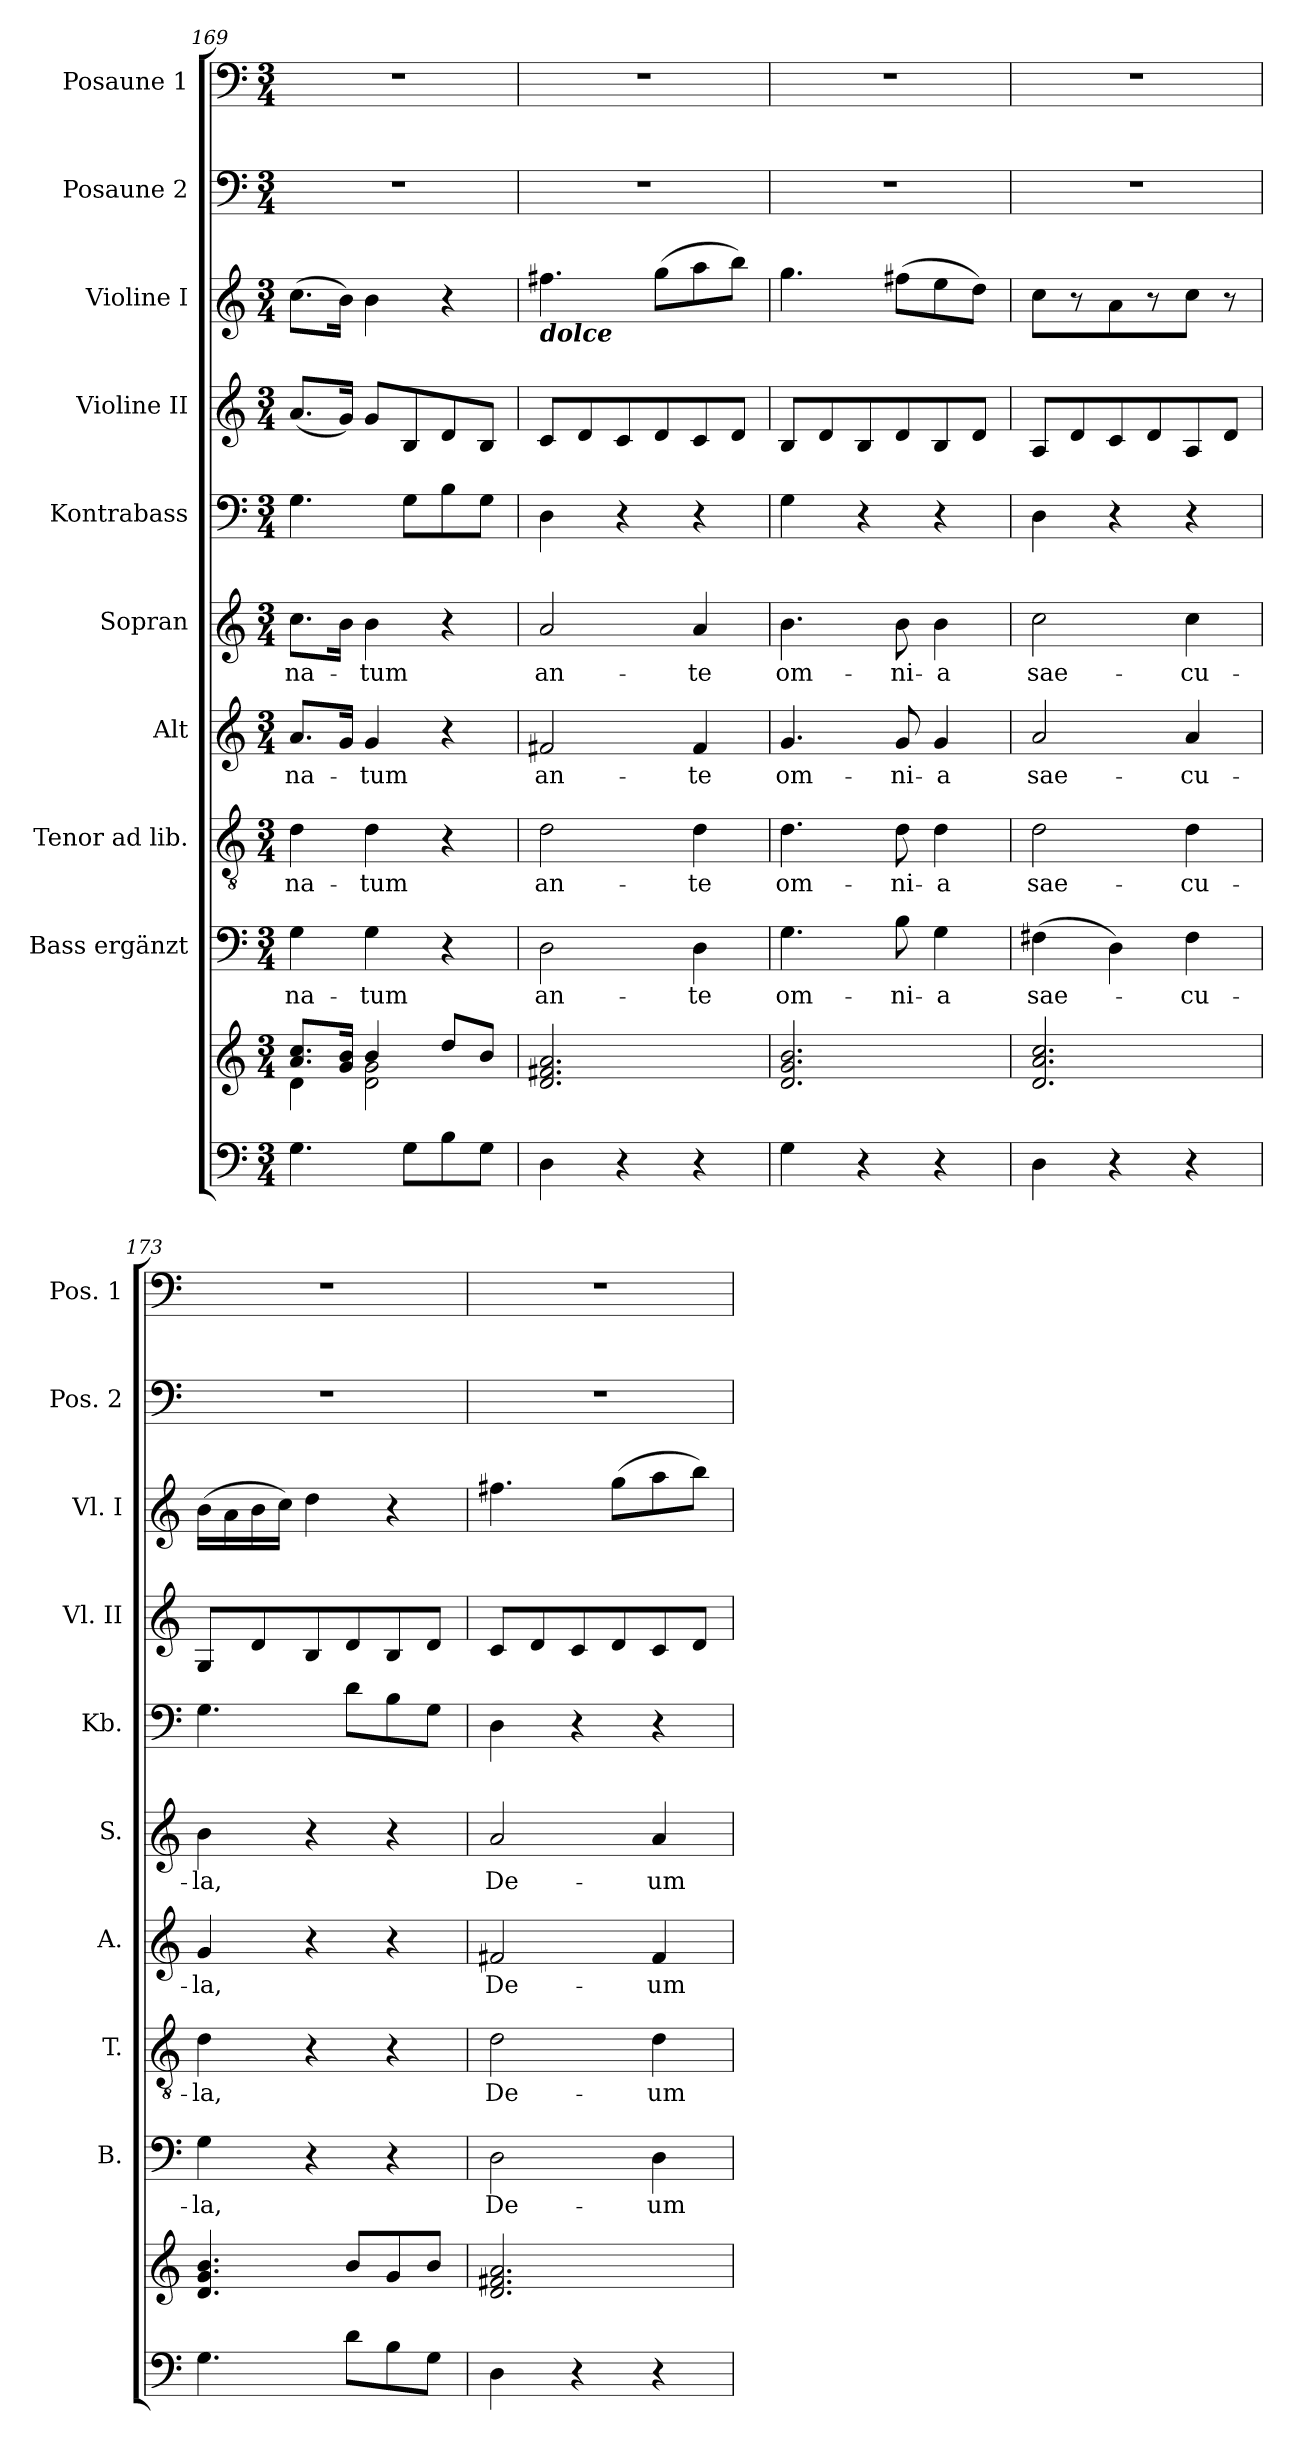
**kern	**kern	**kern	**text	**kern	**text	**kern	**text	**kern	**text	**kern	**kern	**kern	**kern	**kern
*part10	*part10	*part9	*part9	*part8	*part8	*part7	*part7	*part6	*part6	*part5	*part4	*part3	*part2	*part1
*staff11	*staff10	*staff9	*staff9	*staff8	*staff8	*staff7	*staff7	*staff6	*staff6	*staff5	*staff4	*staff3	*staff2	*staff1
*	*	*I"Bass ergänzt	*	*I"Tenor ad lib.	*	*I"Alt	*	*I"Sopran	*	*I"Kontrabass	*I"Violine II	*I"Violine I	*I"Posaune 2	*I"Posaune 1
*	*	*I'B.	*	*I'T.	*	*I'A.	*	*I'S.	*	*I'Kb.	*I'Vl. II	*I'Vl. I	*I'Pos. 2	*I'Pos. 1
!!LO:PB:g=z
*clefF4	*clefG2	*clefF4	*	*clefGv2	*	*clefG2	*	*clefG2	*	*clefF4	*clefG2	*clefG2	*clefF4	*clefF4
*	*	*	*	*	*	*	*	*	*	*ITrd7c12	*	*	*	*
*k[]	*k[]	*k[]	*	*k[]	*	*k[]	*	*k[]	*	*k[]	*k[]	*k[]	*k[]	*k[]
*C:	*C:	*C:	*	*C:	*	*C:	*	*C:	*	*C:	*C:	*C:	*C:	*C:
*M3/4	*M3/4	*M3/4	*	*M3/4	*	*M3/4	*	*M3/4	*	*M3/4	*M3/4	*M3/4	*M3/4	*M3/4
=169	=169	=169	=169	=169	=169	=169	=169	=169	=169	=169	=169	=169	=169	=169
*	*^	*	*	*	*	*	*	*	*	*	*	*	*	*
!	!	!	!	!LO:LY:b	!	!LO:LY:b	!	!LO:LY:b	!	!LO:LY:b	!	!	!	!	!
4.G\	8.a/ 8.cc/L	4d\	4G\	na-	4d\	na-	8.a/L	na-	8.cc\L	na-	4.GG\	(<8.a/L	(>8.cc\L	2.r	2.r
.	16g/ 16b/Jk	.	.	.	.	.	16g/Jk	.	16b\Jk	.	.	16g/Jk)	16b\Jk)	.	.
!	!	!	!	!LO:LY:b	!	!LO:LY:b	!	!LO:LY:b	!	!LO:LY:b	!	!	!	!	!
.	4b/	2d\ 2g\	4G\	-tum	4d\	-tum	4g/	-tum	4b\	-tum	.	8g/L	4b\	.	.
8G\L	.	.	.	.	.	.	.	.	.	.	8GG\L	8B/	.	.	.
8B\	8dd/L	.	4r	.	4r	.	4r	.	4r	.	8BB\	8d/	4r	.	.
8G\J	8b/J	.	.	.	.	.	.	.	.	.	8GG\J	8B/J	.	.	.
*	*v	*v	*	*	*	*	*	*	*	*	*	*	*	*	*
=170	=170	=170	=170	=170	=170	=170	=170	=170	=170	=170	=170	=170	=170	=170
!	!	!	!	!	!	!	!	!	!	!	!	!LO:TX:b:Bi:t=dolce	!	!
!	!	!	!LO:LY:b	!	!LO:LY:b	!	!LO:LY:b	!	!LO:LY:b	!	!	!	!	!
4D\	2.d/ 2.f#X/ 2.a/	2D\	an-	2d\	an-	2f#X/	an-	2a/	an-	4DD\	8c/L	4.ff#X\	2.r	2.r
.	.	.	.	.	.	.	.	.	.	.	8d/	.	.	.
4r	.	.	.	.	.	.	.	.	.	4r	8c/	.	.	.
.	.	.	.	.	.	.	.	.	.	.	8d/	(>8gg\L	.	.
!	!	!	!LO:LY:b	!	!LO:LY:b	!	!LO:LY:b	!	!LO:LY:b	!	!	!	!	!
4r	.	4D\	-te	4d\	-te	4f#/	-te	4a/	-te	4r	8c/	8aa\	.	.
.	.	.	.	.	.	.	.	.	.	.	8d/J	8bb\J)	.	.
=171	=171	=171	=171	=171	=171	=171	=171	=171	=171	=171	=171	=171	=171	=171
!	!	!	!LO:LY:b	!	!LO:LY:b	!	!LO:LY:b	!	!LO:LY:b	!	!	!	!	!
4G\	2.d/ 2.g/ 2.b/	4.G\	om-	4.d\	om-	4.g/	om-	4.b\	om-	4GG\	8B/L	4.gg\	2.r	2.r
.	.	.	.	.	.	.	.	.	.	.	8d/	.	.	.
4r	.	.	.	.	.	.	.	.	.	4r	8B/	.	.	.
!	!	!	!LO:LY:b	!	!LO:LY:b	!	!LO:LY:b	!	!LO:LY:b	!	!	!	!	!
.	.	8B\	-ni-	8d\	-ni-	8g/	-ni-	8b\	-ni-	.	8d/	(>8ff#X\L	.	.
!	!	!	!LO:LY:b	!	!LO:LY:b	!	!LO:LY:b	!	!LO:LY:b	!	!	!	!	!
4r	.	4G\	-a	4d\	-a	4g/	-a	4b\	-a	4r	8B/	8ee\	.	.
.	.	.	.	.	.	.	.	.	.	.	8d/J	8dd\J)	.	.
=172	=172	=172	=172	=172	=172	=172	=172	=172	=172	=172	=172	=172	=172	=172
!	!	!	!LO:LY:b	!	!LO:LY:b	!	!LO:LY:b	!	!LO:LY:b	!	!	!	!	!
4D\	2.d/ 2.a/ 2.cc/	(>4F#X\	sae-	2d\	sae-	2a/	sae-	2cc\	sae-	4DD\	8A/L	8cc\L	2.r	2.r
.	.	.	.	.	.	.	.	.	.	.	8d/	8r	.	.
4r	.	4D\)	.	.	.	.	.	.	.	4r	8c/	8a\	.	.
.	.	.	.	.	.	.	.	.	.	.	8d/	8r	.	.
!	!	!	!LO:LY:b	!	!LO:LY:b	!	!LO:LY:b	!	!LO:LY:b	!	!	!	!	!
4r	.	4F#\	-cu-	4d\	-cu-	4a/	-cu-	4cc\	-cu-	4r	8A/	8cc\J	.	.
.	.	.	.	.	.	.	.	.	.	.	8d/J	8r	.	.
=173	=173	=173	=173	=173	=173	=173	=173	=173	=173	=173	=173	=173	=173	=173
!	!	!	!LO:LY:b	!	!LO:LY:b	!	!LO:LY:b	!	!LO:LY:b	!	!	!	!	!
4.G\	4.d/ 4.g/ 4.b/	4G\	-la,	4d\	-la,	4g/	-la,	4b\	-la,	4.GG\	8G/L	(>16b\LL	2.r	2.r
.	.	.	.	.	.	.	.	.	.	.	.	16a\	.	.
.	.	.	.	.	.	.	.	.	.	.	8d/	16b\	.	.
.	.	.	.	.	.	.	.	.	.	.	.	16cc\JJ)	.	.
.	.	4r	.	4r	.	4r	.	4r	.	.	8B/	4dd\	.	.
8d\L	8b/L	.	.	.	.	.	.	.	.	8D\L	8d/	.	.	.
8B\	8g/	4r	.	4r	.	4r	.	4r	.	8BB\	8B/	4r	.	.
8G\J	8b/J	.	.	.	.	.	.	.	.	8GG\J	8d/J	.	.	.
!!LO:PB:g=z
=174	=174	=174	=174	=174	=174	=174	=174	=174	=174	=174	=174	=174	=174	=174
!	!	!	!LO:LY:b	!	!LO:LY:b	!	!LO:LY:b	!	!LO:LY:b	!	!	!	!	!
4D\	2.d/ 2.f#X/ 2.a/	2D\	De-	2d\	De-	2f#X/	De-	2a/	De-	4DD\	8c/L	4.ff#X\	2.r	2.r
.	.	.	.	.	.	.	.	.	.	.	8d/	.	.	.
4r	.	.	.	.	.	.	.	.	.	4r	8c/	.	.	.
.	.	.	.	.	.	.	.	.	.	.	8d/	(>8gg\L	.	.
!	!	!	!LO:LY:b	!	!LO:LY:b	!	!LO:LY:b	!	!LO:LY:b	!	!	!	!	!
4r	.	4D\	-um	4d\	-um	4f#/	-um	4a/	-um	4r	8c/	8aa\	.	.
.	.	.	.	.	.	.	.	.	.	.	8d/J	8bb\J)	.	.
=	=	=	=	=	=	=	=	=	=	=	=	=	=	=
*-	*-	*-	*-	*-	*-	*-	*-	*-	*-	*-	*-	*-	*-	*-
